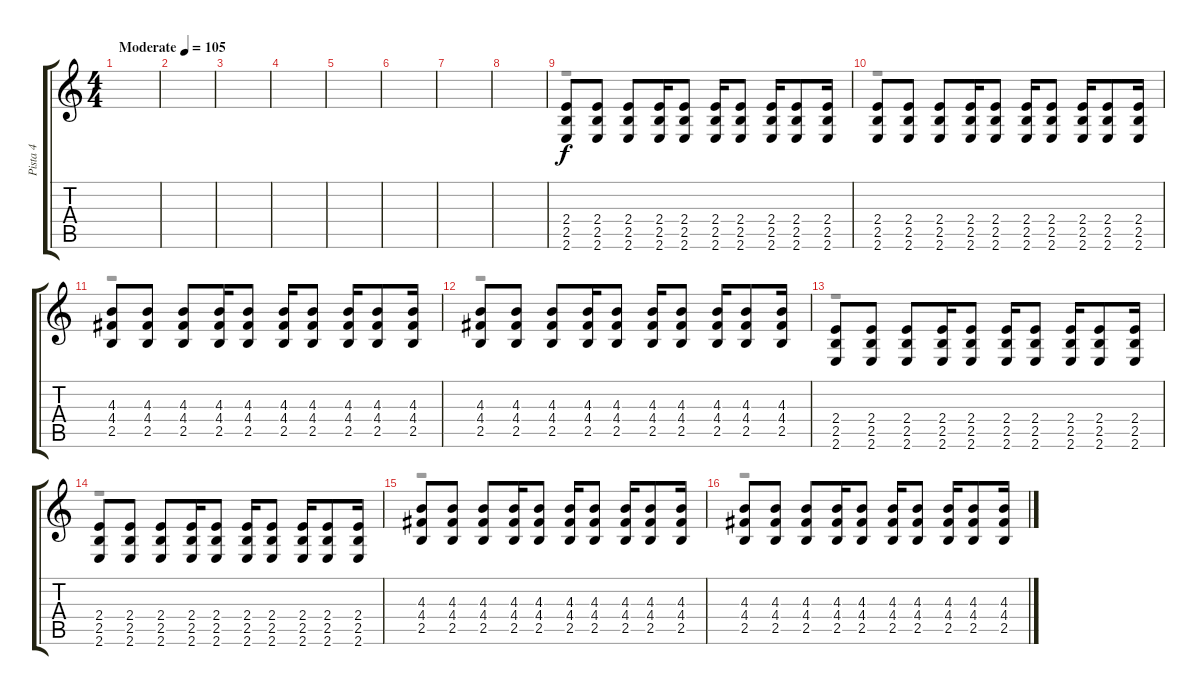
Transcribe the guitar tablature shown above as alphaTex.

\track ("Pista 4" "Pista 4") {instrument distortionguitar}
\staff {score tabs}
\tuning (E4 B3 G3 D3 A2 D2) {hide}
\voice
\ts (4 4)
\tempo (105 "Moderate")
\clef g2
\ks c
|
|
|
|
|
|
|
|
(2.4 2.5 2.6).8 (2.4 2.5 2.6).8 (2.4 2.5 2.6).8 (2.4 2.5 2.6).16 (2.4 2.5 2.6).8 (2.4 2.5 2.6).16 (2.4 2.5 2.6).8 (2.4 2.5 2.6).16 (2.4 2.5 2.6).8 (2.4 2.5 2.6).16 |
(2.4 2.5 2.6).8 (2.4 2.5 2.6).8 (2.4 2.5 2.6).8 (2.4 2.5 2.6).16 (2.4 2.5 2.6).8 (2.4 2.5 2.6).16 (2.4 2.5 2.6).8 (2.4 2.5 2.6).16 (2.4 2.5 2.6).8 (2.4 2.5 2.6).16 |
(4.3 4.4 2.5).8 (4.3 4.4 2.5).8 (4.3 4.4 2.5).8 (4.3 4.4 2.5).16 (4.3 4.4 2.5).8 (4.3 4.4 2.5).16 (4.3 4.4 2.5).8 (4.3 4.4 2.5).16 (4.3 4.4 2.5).8 (4.3 4.4 2.5).16 |
(4.3 4.4 2.5).8 (4.3 4.4 2.5).8 (4.3 4.4 2.5).8 (4.3 4.4 2.5).16 (4.3 4.4 2.5).8 (4.3 4.4 2.5).16 (4.3 4.4 2.5).8 (4.3 4.4 2.5).16 (4.3 4.4 2.5).8 (4.3 4.4 2.5).16 |
(2.4 2.5 2.6).8 (2.4 2.5 2.6).8 (2.4 2.5 2.6).8 (2.4 2.5 2.6).16 (2.4 2.5 2.6).8 (2.4 2.5 2.6).16 (2.4 2.5 2.6).8 (2.4 2.5 2.6).16 (2.4 2.5 2.6).8 (2.4 2.5 2.6).16 |
(2.4 2.5 2.6).8 (2.4 2.5 2.6).8 (2.4 2.5 2.6).8 (2.4 2.5 2.6).16 (2.4 2.5 2.6).8 (2.4 2.5 2.6).16 (2.4 2.5 2.6).8 (2.4 2.5 2.6).16 (2.4 2.5 2.6).8 (2.4 2.5 2.6).16 |
(4.3 4.4 2.5).8 (4.3 4.4 2.5).8 (4.3 4.4 2.5).8 (4.3 4.4 2.5).16 (4.3 4.4 2.5).8 (4.3 4.4 2.5).16 (4.3 4.4 2.5).8 (4.3 4.4 2.5).16 (4.3 4.4 2.5).8 (4.3 4.4 2.5).16 |
(4.3 4.4 2.5).8 (4.3 4.4 2.5).8 (4.3 4.4 2.5).8 (4.3 4.4 2.5).16 (4.3 4.4 2.5).8 (4.3 4.4 2.5).16 (4.3 4.4 2.5).8 (4.3 4.4 2.5).16 (4.3 4.4 2.5).8 (4.3 4.4 2.5).16
\voice
\clef g2
\ottava regular
\simile none
\ks c
|
|
|
|
|
|
|
|
r.1 |
r.1 |
r.1 |
r.1 |
r.1 |
r.1 |
r.1 |
r.1
